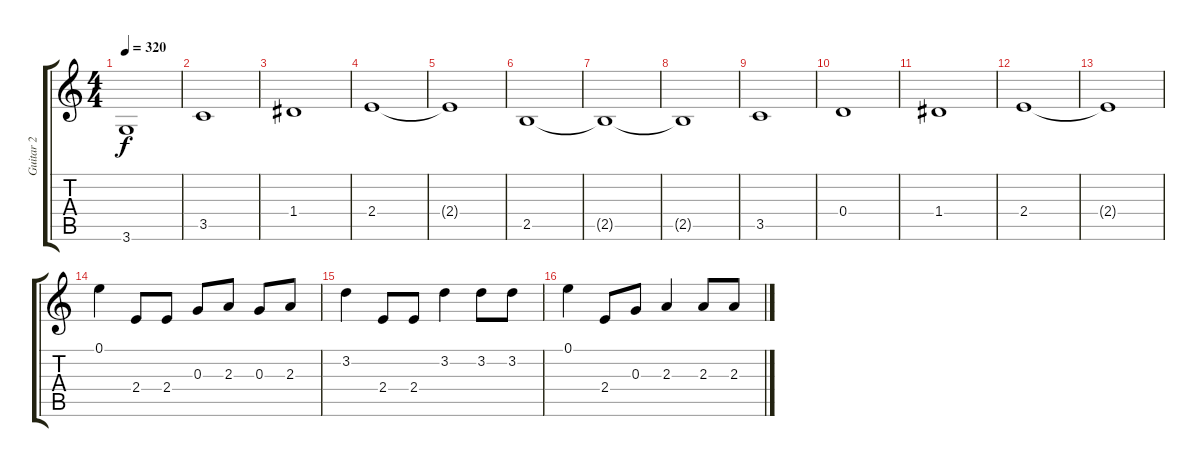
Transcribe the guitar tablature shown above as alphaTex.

\track ("Guitar 2" "Guitar 2") {instrument distortionguitar}
\staff {score tabs}
\tuning (E4 B3 G3 D3 A2 E2) {hide}
\ts (4 4)
\tempo 320
\clef g2
\ks c
3.6.1{dy f} |
3.5.1 |
1.4.1 |
2.4.1 |
2.4{t}.1 |
2.5.1 |
2.5{t}.1 |
2.5{t}.1 |
3.5.1 |
0.4.1 |
1.4.1 |
2.4.1 |
2.4{t}.1 |
0.1.4{balance 11} 2.4.8 2.4.8 0.3.8 2.3.8 0.3.8 2.3.8 |
3.2.4 2.4.8 2.4.8 3.2.4 3.2.8 3.2.8 |
0.1.4 2.4.8 0.3.8 2.3.4 2.3.8 2.3.8
